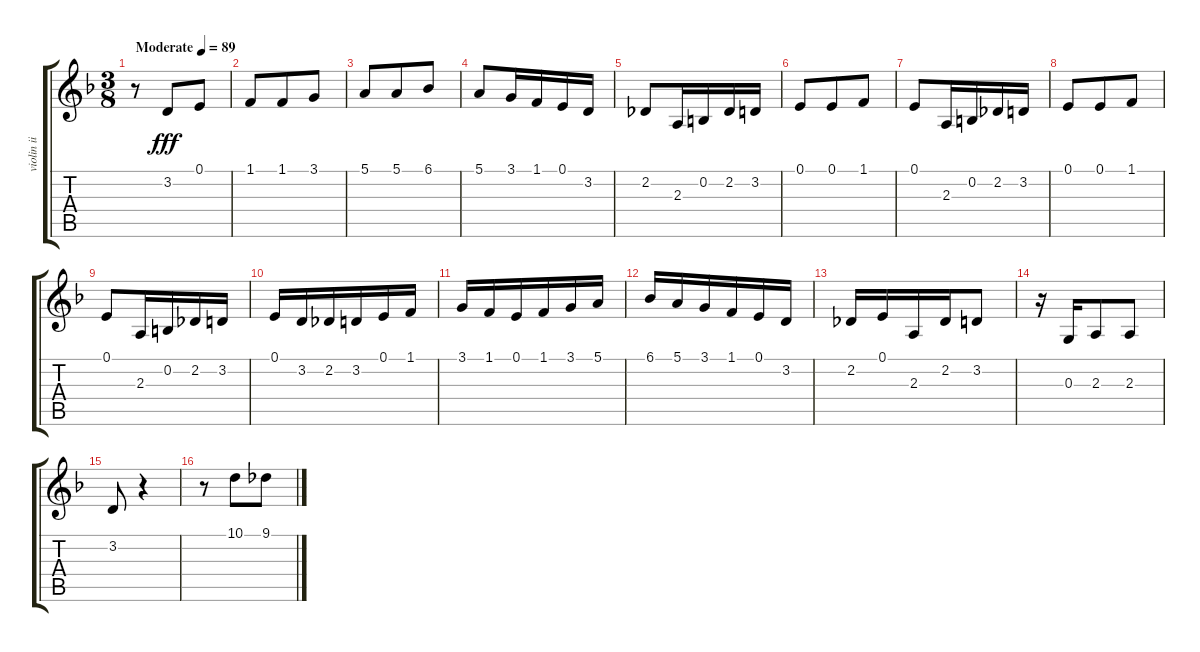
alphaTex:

\track ("violin ii" "violin ii") {instrument stringensemble1}
\staff {score tabs}
\tuning (E4 B3 G3 D3 A2 E2) {hide}
\ts (3 8)
\tempo (89 "Moderate")
\clef g2
\ks dminor
r.8{dy fff instrument stringensemble1} 3.2.8 0.1.8 |
1.1.8 1.1.8 3.1.8 |
5.1.8 5.1.8 6.1.8 |
5.1.8 3.1.16 1.1.16 0.1.16 3.2.16 |
2.2.8 2.3.16 0.2.16 2.2.16 3.2.16 |
0.1.8 0.1.8 1.1.8 |
0.1.8 2.3.16 0.2.16 2.2.16 3.2.16 |
0.1.8 0.1.8 1.1.8 |
0.1.8 2.3.16 0.2.16 2.2.16 3.2.16 |
0.1.16 3.2.16 2.2.16 3.2.16 0.1.16 1.1.16 |
3.1.16 1.1.16 0.1.16 1.1.16 3.1.16 5.1.16 |
6.1.16 5.1.16 3.1.16 1.1.16 0.1.16 3.2.16 |
2.2.16 0.1.16 2.3.16 2.2.16 3.2.8 |
r.16 0.3.16 2.3.8 2.3.8 |
3.2.8 r.4 |
r.8 10.1.8 9.1.8
